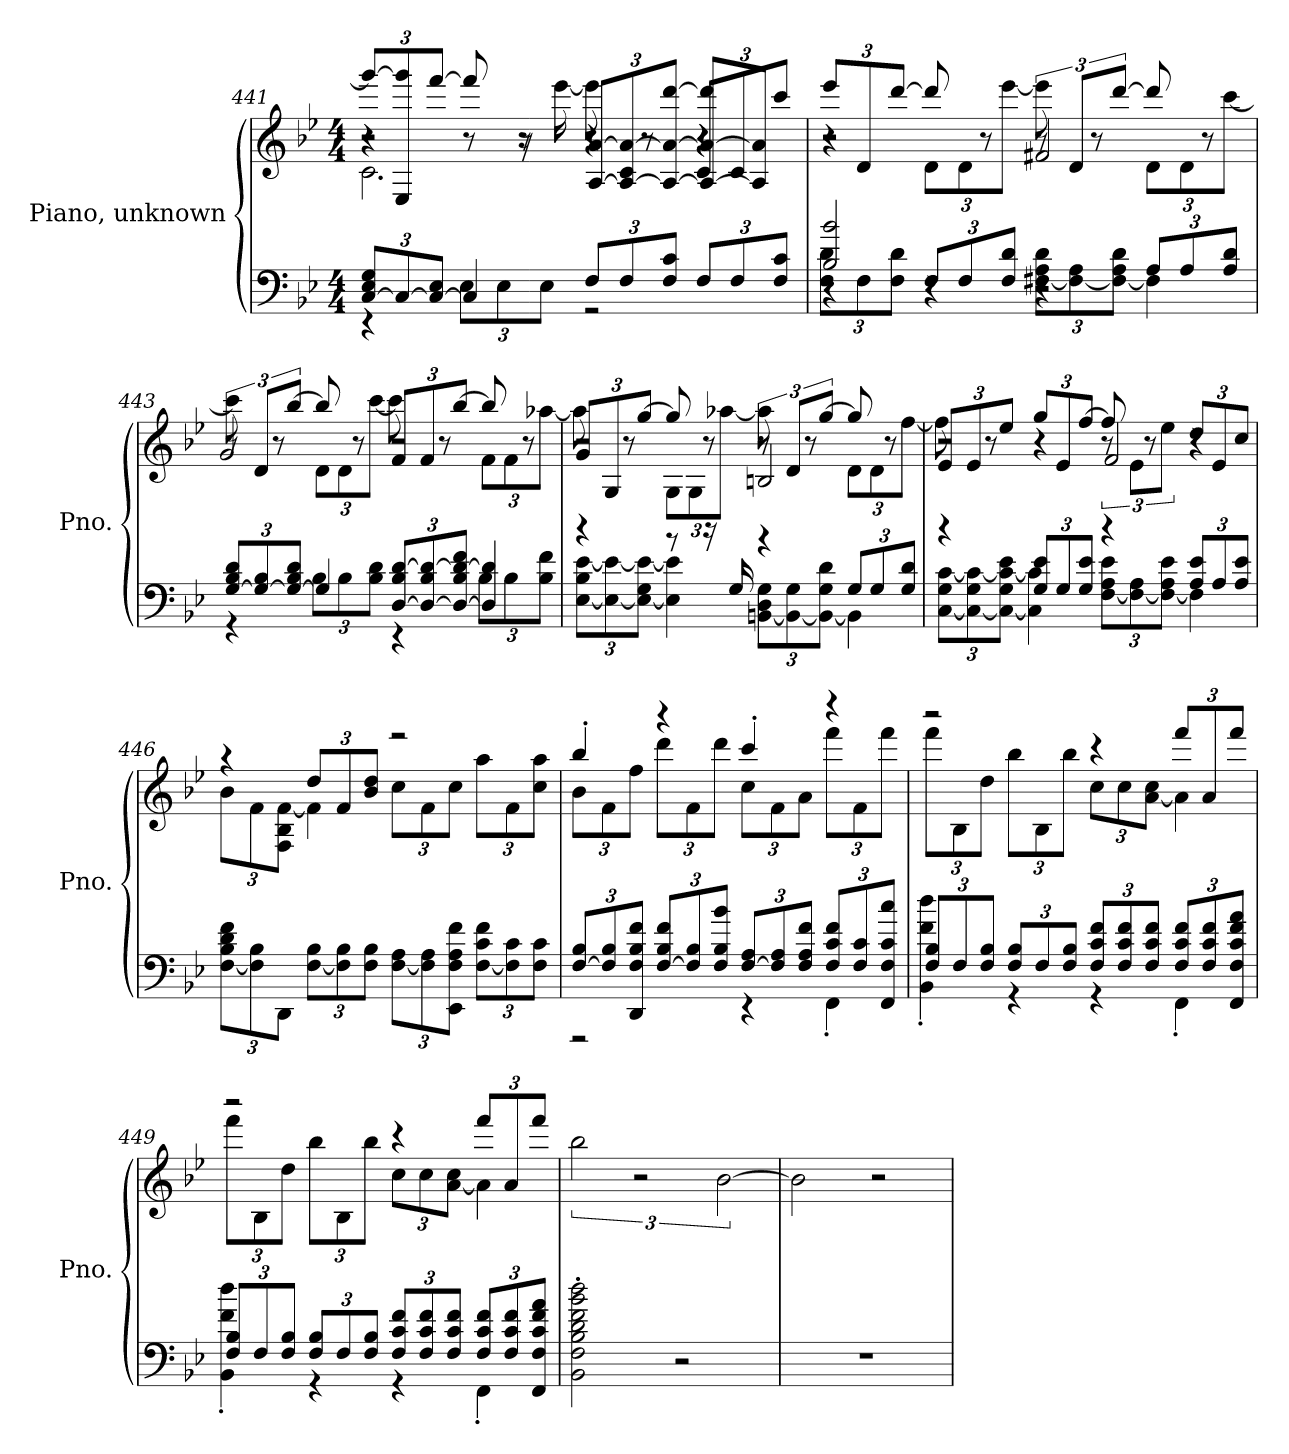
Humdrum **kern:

**kern	**kern
*part1	*part1
*staff2	*staff1
*I"Piano, unknown	*
*I'Pno.	*
*clefF4	*clefG2
*k[b-e-]	*k[b-e-]
*M4/4	*M4/4
*Xbrackettup	*Xbrackettup
=441	=441
*^	*^
*	*	*	*^
*	*	*	*	*^
[12C/ 12E-/ 12G/L	4r	12ggg/L_	4r	2r	2.c\
12C/_	.	12E-/ 12ggg/]	.	.	.
12C/_ 12E-/J	.	[12fff/J	.	.	.
4C/]	12E-\L	8fff/]	8r	.	.
.	12E-\	.	.	.	.
.	.	8r	16r	.	.
.	12E-\J	.	.	.	.
.	.	.	[16eee-\	.	.
12F/L	2r	4r	8eee-\]	[12A/ [12a/L	.
12F/	.	.	.	12A/_ 12c/ 12a/_	.
.	.	.	8r	.	.
12F/ 12c/J	.	.	.	12A/_ 12a/_ [12ddd/J	.
12F/L	.	12c/L	4r	8A/_ 8a/_ 8ddd/]L	4r
12F/	.	12c/	.	.	.
.	.	.	.	8A/] 8a/]J	.
12F/ 12c/J	.	12ccc/J	.	.	.
*	*	*	*	*v	*v
!!LO:LB:g=z
=442	=442	=442	=442	=442
*	*^	*	*	*
2B-/ 2b-/	12F\ 12d\L	4r	12eee-/L	4r	2r
.	12F\	.	12d/	.	.
.	12F\ 12d\J	.	[12ddd/J	.	.
.	4r	12F/L	8ddd/]	12d\L	.
.	.	12F/	.	12d\	.
.	.	.	8r	.	.
.	.	12F/ 12d/J	.	[12eee-\J	.
*	*	*	*brackettup	*	*
2r	[12F#X\ 12A\ 12d\L	4r	12r	8eee-\]	2f#X/
.	12F#\_ 12A\	.	12d/L	.	.
.	.	.	.	8r	.
.	12F#\_ 12A\ 12d\J	.	[12ddd/J	.	.
*	*	*	*	*Xbrackettup	*
.	4F#\]	12A/L	8ddd/]	12d\L	.
.	.	12A/	.	12d\	.
.	.	.	8r	.	.
.	.	12A/ 12d/J	.	[12ccc\J	.
*	*v	*v	*	*	*
=443	=443	=443	=443	=443
*	*	*brackettup	*	*
[12G/ 12B-/ 12d/L	4r	12r	8ccc\]	2g/
12G/_ 12B-/	.	12d/L	.	.
.	.	.	8r	.
12G/_ 12B-/ 12d/J	.	[12bb-/J	.	.
*	*	*	*Xbrackettup	*
4G/]	12B-\L	8bb-/]	12d\L	.
.	12B-\	.	12d\	.
.	.	8r	.	.
.	12B-\ 12d\J	.	[12ccc\J	.
[12D/ 12B-/ [12d/L	4r	12f/L	8ccc\]	2r
12D/_ 12B-/ 12d/_	.	12f/	.	.
.	.	.	8r	.
12D/_ 12B-/ 12d/_ 12f/J	.	[12bb-/J	.	.
4D/] 4d/]	12B-\L	8bb-/]	12f\L	.
.	12B-\	.	12f\	.
.	.	8r	.	.
.	12B-\ 12f\J	.	[12aa-X\J	.
!!LO:LB:g=z	!!	!!
=444	=444	=444	=444	=444
4r	[12E-\ 12B-\ [12e-\L	12g/L	8aa-\]	2r
.	12E-\_ 12e-\_	12G/	.	.
.	.	.	8r	.
.	12E-\_ 12G\ 12e-\_J	[12gg/J	.	.
8r	4E-\] 4e-\]	8gg/]	12G\L	.
.	.	.	12G\	.
16r	.	8r	.	.
.	.	.	[12aa-X\J	.
16G/	.	.	.	.
*	*	*brackettup	*	*
4r	[12BBn\ 12D\ 12G\L	12r	8aa-\]	2Bn/
.	12BB\_ 12G\	12d/L	.	.
.	.	.	8r	.
.	12BB\_ 12G\ 12d\J	[12gg/J	.	.
*	*	*	*Xbrackettup	*
12G/L	4BB\]	8gg/]	12d\L	.
12G/	.	.	12d\	.
.	.	8r	.	.
12G/ 12d/J	.	.	[12ff\J	.
=445	=445	=445	=445	=445
4r	[12C\ 12G\ [12c\L	12e-/L	8ff\]	2r
.	12C\_ 12G\ 12c\_	12e-/	.	.
.	.	.	8r	.
.	12C\_ 12G\ 12c\_ 12e-\J	12ee-/J	.	.
12G/ 12e-/L	4C\] 4c\]	12gg/L	4r	.
12G/	.	12e-/	.	.
12G/ 12e-/J	.	[12ff/J	.	.
*	*	*	*brackettup	*
4r	[12F\ 12A\ 12e-\L	8ff/]	12r	2f/
.	12F\_ 12A\	.	12e-\L	.
.	.	8r	.	.
.	12F\_ 12A\ 12e-\J	.	12ee-\J	.
*	*	*Xbrackettup	*	*
12A/ 12e-/L	4F\]	12dd/L	4r	.
12A/	.	12e-/	.	.
12A/ 12e-/J	.	12cc/J	.	.
*v	*v	*	*	*
*	*	*v	*v
!!LO:PB:g=z
=446	=446	=446
[12F\ 12B-\ 12d\ 12f\L	4r	12b-\L
12F\] 12B-\	.	12f\
12DD\J	.	12F\ 12B-\ [12f\J
[12F\ 12B-\L	12dd/L	4f\]
12F\] 12B-\	12f/	.
12F\ 12B-\J	12b-/ 12dd/J	.
[12F\ 12A\L	2r	12cc\L
12F\] 12A\	.	12f\
12EE-\ 12F\ 12A\ 12f\J	.	12cc\J
[12F\ 12c\ 12f\L	.	12aa\L
12F\] 12c\	.	12f\
12F\ 12c\J	.	12cc\ 12aa\J
=447	=447	=447
*^	*	*
[12F/ 12B-/L	2r	4bb-'/	12b-\L
12F/] 12B-/	.	.	12f\
12DD/ 12F/ 12B-/ 12f/J	.	.	12ff\J
[12F/ 12B-/ 12f/L	.	4r	12ddd\L
12F/] 12B-/	.	.	12f\
12F/ 12B-/ 12b-/J	.	.	12ddd\J
[12F/ 12A/L	4r	4ccc'/	12cc\L
12F/] 12A/	.	.	12f\
12F/ 12A/ 12f/J	.	.	12a\J
12F/ 12c/ 12f/L	4FF'\	4r	12fff\L
12F/ 12c/	.	.	12f\
12FF/ 12F/ 12c/ 12cc/J	.	.	12fff\J
!!LO:LB:g=z	!!
=448	=448	=448	=448
12F/ 12B-/L	4BB-\' 4f\' 4dd\'	2r	12fff\L
12F/	.	.	12B-\
12F/ 12B-/J	.	.	12dd\J
12F/ 12B-/L	4r	.	12bb-\L
12F/	.	.	12B-\
12F/ 12B-/J	.	.	12bb-\J
12F/ 12c/ 12f/L	4r	4r	12cc\L
12F/ 12c/ 12f/	.	.	12cc\
12F/ 12c/ 12f/J	.	.	[12a\ 12cc\J
12F/ 12c/ 12f/L	4FF'\	12fff/L	4a\]
12F/ 12c/ 12f/	.	12a/	.
12FF/ 12F/ 12c/ 12f/ 12a/J	.	12fff/J	.
=449	=449	=449	=449
12F/ 12B-/L	4BB-\' 4f\' 4dd\'	2r	12fff\L
12F/	.	.	12B-\
12F/ 12B-/J	.	.	12dd\J
12F/ 12B-/L	4r	.	12bb-\L
12F/	.	.	12B-\
12F/ 12B-/J	.	.	12bb-\J
12F/ 12c/ 12f/L	4r	4r	12cc\L
12F/ 12c/ 12f/	.	.	12cc\
12F/ 12c/ 12f/J	.	.	[12a\ 12cc\J
12F/ 12c/ 12f/L	4FF'\	12fff/L	4a\]
12F/ 12c/ 12f/	.	12a/	.
12FF/ 12F/ 12c/ 12f/ 12a/J	.	12fff/J	.
*v	*v	*	*
*	*v	*v
=450	=450
*	*brackettup
2BB-\' 2F\' 2B-\' 2d\' 2f\' 2b-\' 2dd\'	3bb-\
.	3r
2r	.
.	[3b-\
=451	=451
1r	2b-\]
.	2r
=	=
*-	*-
